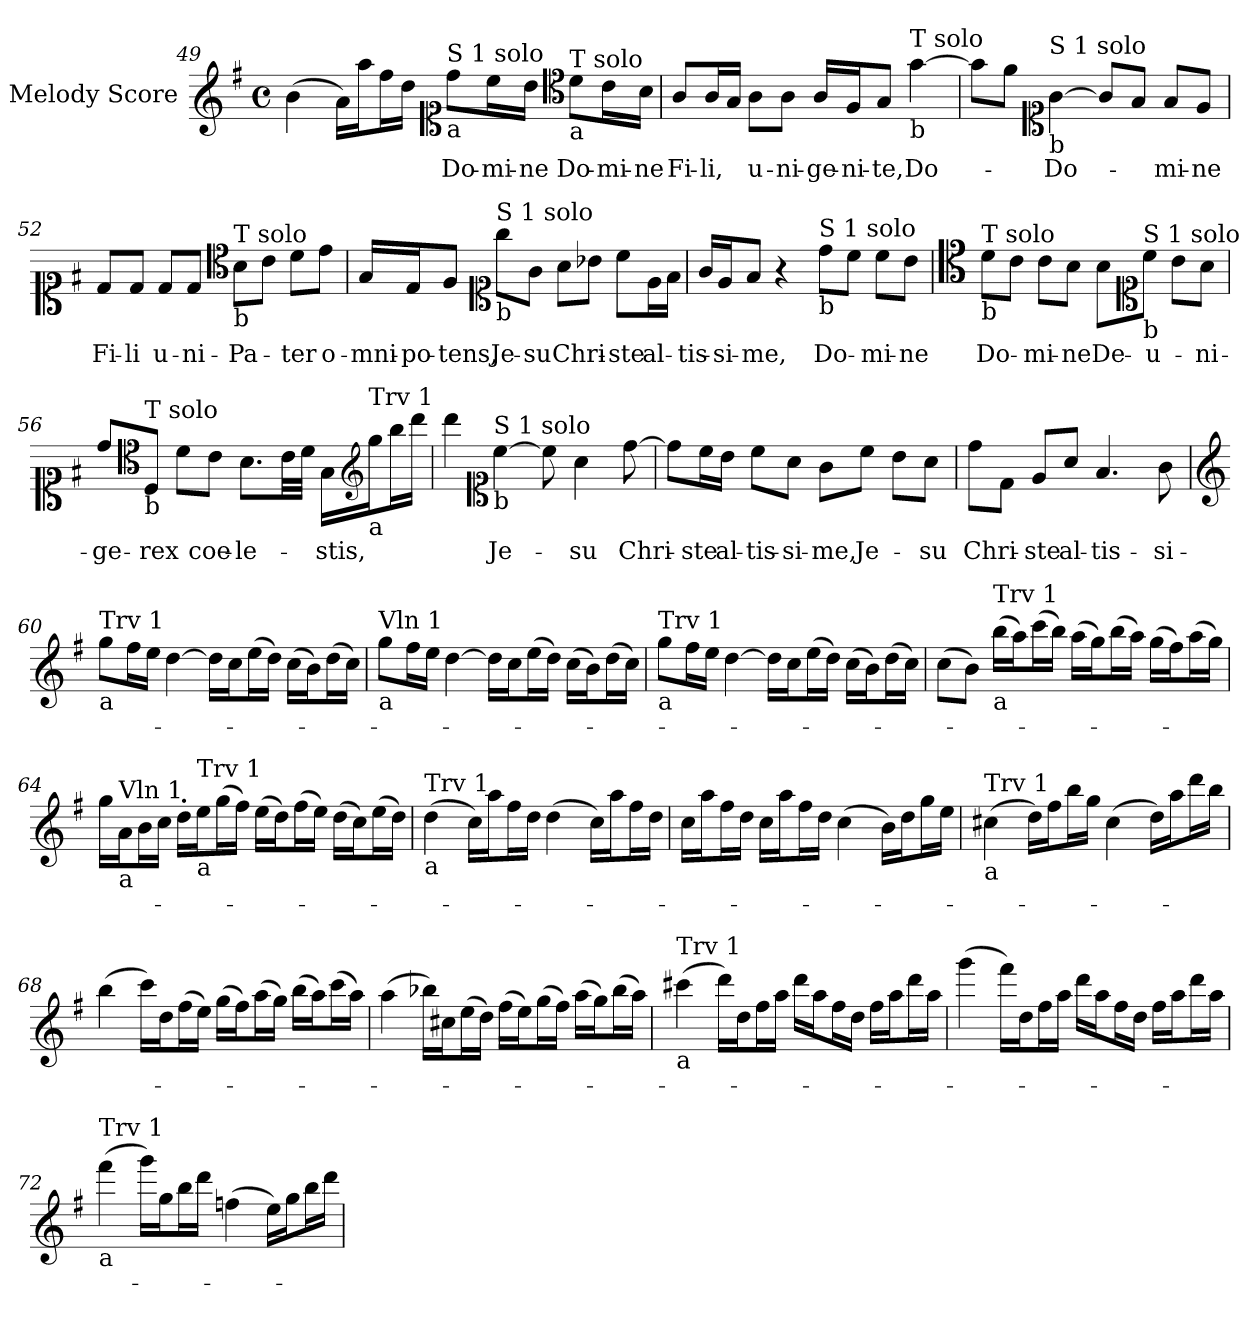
**kern	**text
*part1	*part1
*staff1	*staff1
*I"Melody Score	*
*clefG2	*
*k[f#]	*
*M4/4	*
*met(c)	*
=49	=49
(4b\	.
16a\LL)	.
16aa\J	.
16ff#\L	.
16dd\JJ	.
*clefC1	*
!LO:TX:a:t=S 1 solo	!
!LO:TX:b:t=a	!
!	!LO:LY:b
8dd\L	Do-
!	!LO:LY:b
16cc\L	-mi-
!	!LO:LY:b
16b\JJ	-ne
*clefC4	*
!LO:TX:a:t=T solo	!
!LO:TX:b:t=a	!
!	!LO:LY:b
8d\L	Do-
!	!LO:LY:b
16c\L	-mi-
!	!LO:LY:b
16B\JJ	-ne
=50	=50
!	!LO:LY:b
8A/L	Fi-
!	!LO:LY:b
16A/L	-li,
16G/JJ	.
!	!LO:LY:b
8A\L	u-
!	!LO:LY:b
8A\J	-ni-
!	!LO:LY:b
16A/LL	-ge-
!	!LO:LY:b
16F#/J	-ni-
!	!LO:LY:b
8G/J	-te,
!LO:TX:a:t=T solo	!
!LO:TX:b:t=b	!
!	!LO:LY:b
[4g\	Do-
=51	=51
8g\L]	.
8f#\J	.
*clefC1	*
!LO:TX:a:t=S 1 solo	!
!LO:TX:b:t=b	!
!	!LO:LY:b
[4g\	Do-
8g/L]	.
8f#/J	.
!	!LO:LY:b
8f#/L	-mi-
!	!LO:LY:b
8e/J	-ne
=52	=52
!	!LO:LY:b
8d/L	Fi-
!	!LO:LY:b
8d/J	-li
!	!LO:LY:b
8d/L	u-
!	!LO:LY:b
8d/J	-ni-
*clefC4	*
!LO:TX:a:t=T solo	!
!LO:TX:b:t=b	!
!	!LO:LY:b
8B\L	Pa-
8c\J	.
!	!LO:LY:b
8d\L	-ter
!	!LO:LY:b
8e\J	o-
=53	=53
!	!LO:LY:b
16G/LL	-mni-
!	!LO:LY:b
16E/J	-po-
!	!LO:LY:b
8F#/J	-tens,
*clefC1	*
!LO:TX:a:t=S 1 solo	!
!LO:TX:b:t=b	!
!	!LO:LY:b
8gg\L	Je-
!	!LO:LY:b
8g\J	-su
!	!LO:LY:b
8a\L	Chri-
8b-X\J	.
!	!LO:LY:b
8cc\L	-ste
!	!LO:LY:b
16e\L	al-
16f#\JJ	.
=54	=54
!	!LO:LY:b
16g/LL	-tis-
!	!LO:LY:b
16e/J	-si-
!	!LO:LY:b
8f#/J	-me,
4r	.
!LO:TX:a:t=S 1 solo	!
!LO:TX:b:t=b	!
!	!LO:LY:b
8dd\L	Do-
8cc\J	.
!	!LO:LY:b
8cc\L	-mi-
!	!LO:LY:b
8b\J	-ne
=55	=55
*clefC4	*
!LO:TX:a:t=T solo	!
!LO:TX:b:t=b	!
!	!LO:LY:b
8d\L	Do-
8c\J	.
!	!LO:LY:b
8c\L	-mi-
!	!LO:LY:b
8B\J	-ne
!	!LO:LY:b
8B\L	De-
*clefC1	*
!LO:TX:a:t=S 1 solo	!
!LO:TX:b:t=b	!
!	!LO:LY:b
8cc\J	u-
8b\L	.
!	!LO:LY:b
8a\J	-ni-
=56	=56
!	!LO:LY:b
8dd/L	-ge-
*clefC4	*
!LO:TX:a:t=T solo	!
!LO:TX:b:t=b	!
!	!LO:LY:b
8D/J	rex
8d\L	.
!	!LO:LY:b
8c\J	coe-
!	!LO:LY:b
8.B\L	-le-
32c\LL	.
32d\JJJ	.
!	!LO:LY:b
16G\LL	-stis,
*clefG2	*
!LO:TX:a:t=Trv 1	!
!LO:TX:b:t=a	!
16gg\J	.
16bb\L	.
16ddd\JJ	.
=57	=57
4ddd\	.
*clefC1	*
!LO:TX:a:t=S 1 solo	!
!LO:TX:b:t=b	!
!	!LO:LY:b
[4cc\	Je-
8cc\]	.
!	!LO:LY:b
4a\	-su
!	!LO:LY:b
[8dd\	Chri-
=58	=58
8dd\L]	.
!	!LO:LY:b
16cc\L	-ste
!	!LO:LY:b
16b\JJ	al-
!	!LO:LY:b
8cc\L	-tis-
!	!LO:LY:b
8a\J	-si-
!	!LO:LY:b
8g\L	-me,
!	!LO:LY:b
8cc\J	Je-
8b\L	.
!	!LO:LY:b
8a\J	-su
=59	=59
!	!LO:LY:b
8dd\L	Chri-
8d\J	.
!	!LO:LY:b
8e/L	-ste
!	!LO:LY:b
8a/J	al-
!	!LO:LY:b
4.f#/	-tis-
!	!LO:LY:b
8g\	-si-
=60	=60
*clefG2	*
!LO:TX:a:t=Trv 1	!
!LO:TX:b:t=a	!
8gg\L	.
16ff#\L	.
16ee\JJ	.
[4dd\	.
16dd\LL]	.
16cc\J	.
(16ee\L	.
16dd\JJ)	.
(16cc\LL	.
16b\J)	.
(16dd\L	.
16cc\JJ)	.
=61	=61
!LO:TX:a:t=Vln 1	!
!LO:TX:b:t=a	!
8gg\L	.
16ff#\L	.
16ee\JJ	.
[4dd\	.
16dd\LL]	.
16cc\J	.
(16ee\L	.
16dd\JJ)	.
(16cc\LL	.
16b\J)	.
(16dd\L	.
16cc\JJ)	.
=62	=62
!LO:TX:a:t=Trv 1	!
!LO:TX:b:t=a	!
8gg\L	.
16ff#\L	.
16ee\JJ	.
[4dd\	.
16dd\LL]	.
16cc\J	.
(16ee\L	.
16dd\JJ)	.
(16cc\LL	.
16b\J)	.
(16dd\L	.
16cc\JJ)	.
=63	=63
(8cc\L	.
8b\J)	.
!LO:TX:a:t=Trv 1	!
!LO:TX:b:t=a	!
(16bb\LL	.
16aa\J)	.
(16ccc\L	.
16bb\JJ)	.
(16aa\LL	.
16gg\J)	.
(16bb\L	.
16aa\JJ)	.
(16gg\LL	.
16ff#\J)	.
(16aa\L	.
16gg\JJ)	.
=64	=64
16gg\LL	.
!LO:TX:a:t=Vln 1	!
!LO:TX:b:t=a	!
16a\J	.
16b\L	.
16cc\JJ	.
16dd'\LL	.
!LO:TX:a:t=Trv 1	!
!LO:TX:b:t=a	!
16ee\J	.
(16gg\L	.
16ff#\JJ)	.
(16ee\LL	.
16dd\J)	.
(16ff#\L	.
16ee\JJ)	.
(16dd\LL	.
16cc\J)	.
(16ee\L	.
16dd\JJ)	.
=65	=65
!LO:TX:a:t=Trv 1	!
!LO:TX:b:t=a	!
(4dd\	.
16cc\LL)	.
16aa\J	.
16ff#\L	.
16dd\JJ	.
(4dd\	.
16cc\LL)	.
16aa\J	.
16ff#\L	.
16dd\JJ	.
=66	=66
16cc\LL	.
16aa\J	.
16ff#\L	.
16dd\JJ	.
16cc\LL	.
16aa\J	.
16ff#\L	.
16dd\JJ	.
(4cc\	.
16b\LL)	.
16dd\J	.
16gg\L	.
16ee\JJ	.
=67	=67
!LO:TX:a:t=Trv 1	!
!LO:TX:b:t=a	!
(4cc#X\	.
16dd\LL)	.
16ff#\J	.
16bb\L	.
16gg\JJ	.
(4cc#\	.
16dd\LL)	.
16aa\J	.
16ddd\L	.
16bb\JJ	.
=68	=68
(4bb\	.
16ccc\LL)	.
16dd\J	.
(16ff#\L	.
16ee\JJ)	.
(16gg\LL	.
16ff#\J)	.
(16aa\L	.
16gg\JJ)	.
(16bb\LL	.
16aa\J)	.
(16ccc\L	.
16aa\JJ)	.
=69	=69
(4aa\	.
16bb-X\LL)	.
16cc#X\J	.
(16ee\L	.
16dd\JJ)	.
(16ff#\LL	.
16ee\J)	.
(16gg\L	.
16ff#\JJ)	.
(16aa\LL	.
16gg\J)	.
(16bb-\L	.
16aa\JJ)	.
=70	=70
!LO:TX:a:t=Trv 1	!
!LO:TX:b:t=a	!
(4ccc#X\	.
16ddd\LL)	.
16dd\J	.
16ff#\L	.
16aa\JJ	.
16ddd\LL	.
16aa\J	.
16ff#\L	.
16dd\JJ	.
16ff#\LL	.
16aa\J	.
16ddd\L	.
16aa\JJ	.
=71	=71
(4ggg\	.
16fff#\LL)	.
16dd\J	.
16ff#\L	.
16aa\JJ	.
16ddd\LL	.
16aa\J	.
16ff#\L	.
16dd\JJ	.
16ff#\LL	.
16aa\J	.
16ddd\L	.
16aa\JJ	.
=72	=72
!LO:TX:a:t=Trv 1	!
!LO:TX:b:t=a	!
(4fff#\	.
16ggg\LL)	.
16gg\J	.
16bb\L	.
16ddd\JJ	.
(4ffn\	.
16ee\LL)	.
16gg\J	.
16bb\L	.
16ddd\JJ	.
=	=
*-	*-
